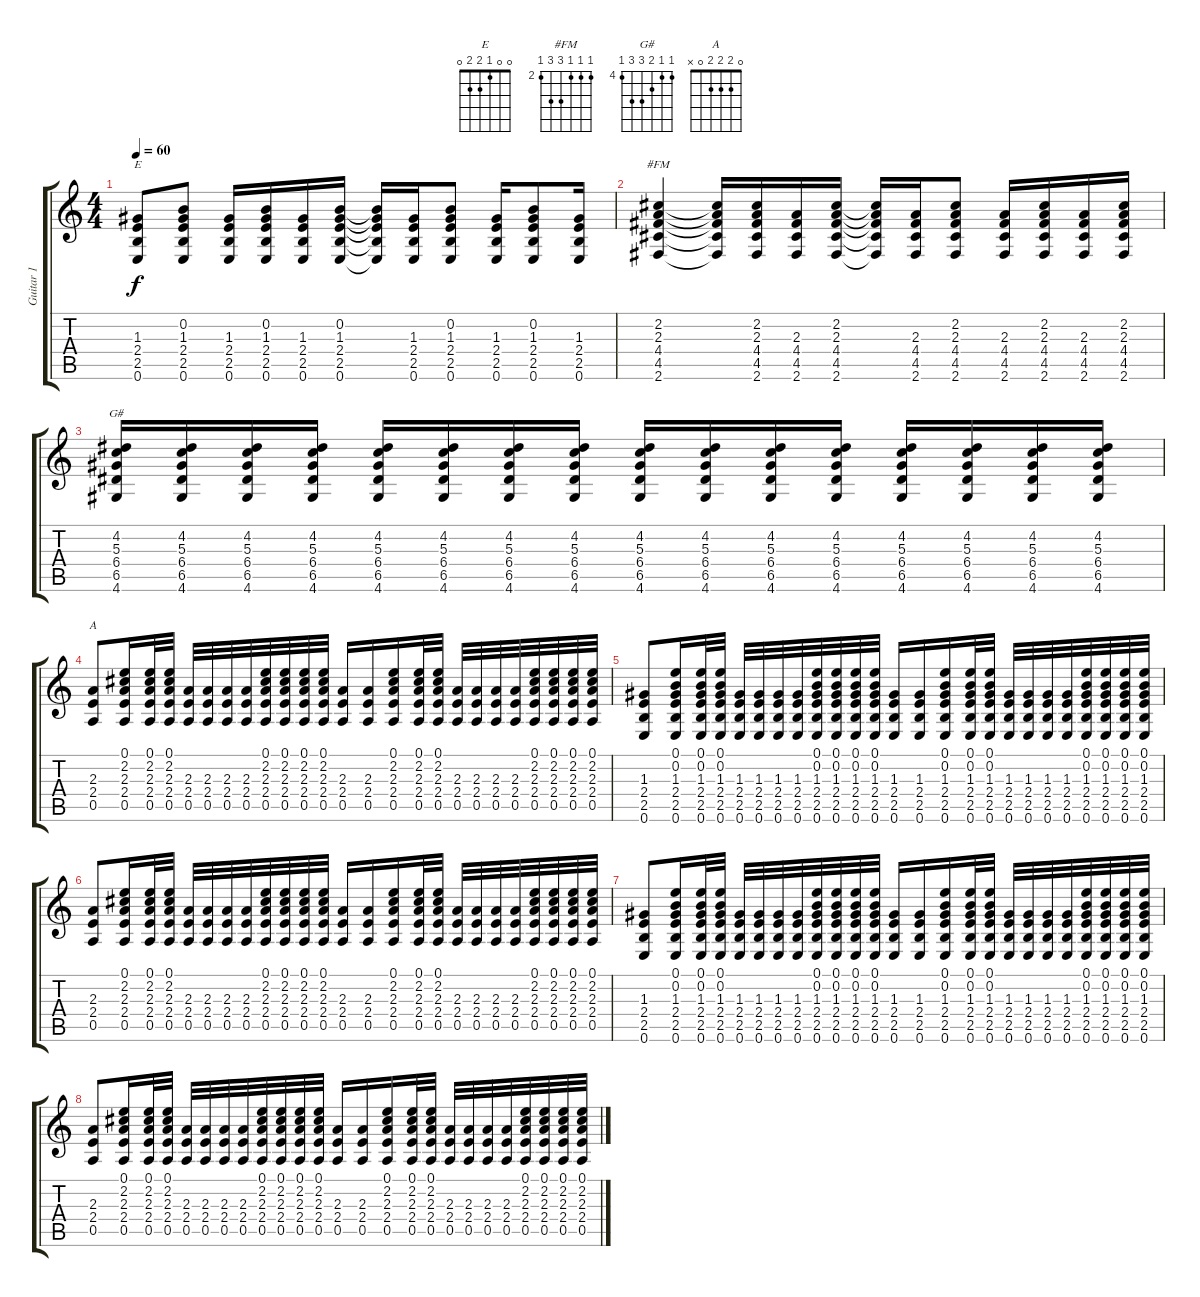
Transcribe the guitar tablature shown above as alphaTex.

\track ("Guitar 1" "Guitar 1") {instrument acousticguitarnylon}
\staff {score tabs}
\tuning (E4 B3 G3 D3 A2 E2) {hide}
\chord ("E" 0 0 1 2 2 0)
\chord ("#FM" 2 2 2 4 4 2) {firstfret 2}
\chord ("G#" 4 4 5 6 6 4) {firstfret 4}
\chord ("A" 0 2 2 2 0 x)
\ts (4 4)
\tempo 60
\clef g2
\ks c
(1.3 2.4 2.5 0.6).8{ch "E" dy f} (0.2 1.3 2.4 2.5 0.6).8 (1.3 2.4 2.5 0.6).16 (0.2 1.3 2.4 2.5 0.6).16 (1.3 2.4 2.5 0.6).16 (0.2 1.3 2.4 2.5 0.6).16 (0.2{t} 1.3{t} 2.4{t} 2.5{t} 0.6{t}).16 (1.3 2.4 2.5 0.6).16 (0.2 1.3 2.4 2.5 0.6).8 (1.3 2.4 2.5 0.6).16 (0.2 1.3 2.4 2.5 0.6).8 (1.3 2.4 2.5 0.6).16 |
(2.2 2.3 4.4 4.5 2.6).4{ch "#FM"} (2.2{t} 2.3{t} 4.4{t} 4.5{t} 2.6{t}).16 (2.2 2.3 4.4 4.5 2.6).16 (2.3 4.4 4.5 2.6).16 (2.2 2.3 4.4 4.5 2.6).16 (2.2{t} 2.3{t} 4.4{t} 4.5{t} 2.6{t}).16 (2.3 4.4 4.5 2.6).16 (2.2 2.3 4.4 4.5 2.6).8 (2.3 4.4 4.5 2.6).16 (2.2 2.3 4.4 4.5 2.6).16 (2.3 4.4 4.5 2.6).16 (2.2 2.3 4.4 4.5 2.6).16 |
(4.2 5.3 6.4 6.5 4.6).16{ch "G#"} (4.2 5.3 6.4 6.5 4.6).16 (4.2 5.3 6.4 6.5 4.6).16 (4.2 5.3 6.4 6.5 4.6).16 (4.2 5.3 6.4 6.5 4.6).16 (4.2 5.3 6.4 6.5 4.6).16 (4.2 5.3 6.4 6.5 4.6).16 (4.2 5.3 6.4 6.5 4.6).16 (4.2 5.3 6.4 6.5 4.6).16 (4.2 5.3 6.4 6.5 4.6).16 (4.2 5.3 6.4 6.5 4.6).16 (4.2 5.3 6.4 6.5 4.6).16 (4.2 5.3 6.4 6.5 4.6).16 (4.2 5.3 6.4 6.5 4.6).16 (4.2 5.3 6.4 6.5 4.6).16 (4.2 5.3 6.4 6.5 4.6).16 |
(2.3 2.4 0.5).8{ch "A"} (0.1 2.2 2.3 2.4 0.5).16 (0.1 2.2 2.3 2.4 0.5).32 (0.1 2.2 2.3 2.4 0.5).32 (2.3 2.4 0.5).32 (2.3 2.4 0.5).32 (2.3 2.4 0.5).32 (2.3 2.4 0.5).32 (0.1 2.2 2.3 2.4 0.5).32 (0.1 2.2 2.3 2.4 0.5).32 (0.1 2.2 2.3 2.4 0.5).32 (0.1 2.2 2.3 2.4 0.5).32 (2.3 2.4 0.5).16 (2.3 2.4 0.5).16 (0.1 2.2 2.3 2.4 0.5).16 (0.1 2.2 2.3 2.4 0.5).32 (0.1 2.2 2.3 2.4 0.5).32 (2.3 2.4 0.5).32 (2.3 2.4 0.5).32 (2.3 2.4 0.5).32 (2.3 2.4 0.5).32 (0.1 2.2 2.3 2.4 0.5).32 (0.1 2.2 2.3 2.4 0.5).32 (0.1 2.2 2.3 2.4 0.5).32 (0.1 2.2 2.3 2.4 0.5).32 |
(1.3 2.4 2.5 0.6).8 (0.1 0.2 1.3 2.4 2.5 0.6).16 (0.1 0.2 1.3 2.4 2.5 0.6).32 (0.1 0.2 1.3 2.4 2.5 0.6).32 (1.3 2.4 2.5 0.6).32 (1.3 2.4 2.5 0.6).32 (1.3 2.4 2.5 0.6).32 (1.3 2.4 2.5 0.6).32 (0.1 0.2 1.3 2.4 2.5 0.6).32 (0.1 0.2 1.3 2.4 2.5 0.6).32 (0.1 0.2 1.3 2.4 2.5 0.6).32 (0.1 0.2 1.3 2.4 2.5 0.6).32 (1.3 2.4 2.5 0.6).16 (1.3 2.4 2.5 0.6).16 (0.1 0.2 1.3 2.4 2.5 0.6).16 (0.1 0.2 1.3 2.4 2.5 0.6).32 (0.1 0.2 1.3 2.4 2.5 0.6).32 (1.3 2.4 2.5 0.6).32 (1.3 2.4 2.5 0.6).32 (1.3 2.4 2.5 0.6).32 (1.3 2.4 2.5 0.6).32 (0.1 0.2 1.3 2.4 2.5 0.6).32 (0.1 0.2 1.3 2.4 2.5 0.6).32 (0.1 0.2 1.3 2.4 2.5 0.6).32 (0.1 0.2 1.3 2.4 2.5 0.6).32 |
(2.3 2.4 0.5).8 (0.1 2.2 2.3 2.4 0.5).16 (0.1 2.2 2.3 2.4 0.5).32 (0.1 2.2 2.3 2.4 0.5).32 (2.3 2.4 0.5).32 (2.3 2.4 0.5).32 (2.3 2.4 0.5).32 (2.3 2.4 0.5).32 (0.1 2.2 2.3 2.4 0.5).32 (0.1 2.2 2.3 2.4 0.5).32 (0.1 2.2 2.3 2.4 0.5).32 (0.1 2.2 2.3 2.4 0.5).32 (2.3 2.4 0.5).16 (2.3 2.4 0.5).16 (0.1 2.2 2.3 2.4 0.5).16 (0.1 2.2 2.3 2.4 0.5).32 (0.1 2.2 2.3 2.4 0.5).32 (2.3 2.4 0.5).32 (2.3 2.4 0.5).32 (2.3 2.4 0.5).32 (2.3 2.4 0.5).32 (0.1 2.2 2.3 2.4 0.5).32 (0.1 2.2 2.3 2.4 0.5).32 (0.1 2.2 2.3 2.4 0.5).32 (0.1 2.2 2.3 2.4 0.5).32 |
(1.3 2.4 2.5 0.6).8 (0.1 0.2 1.3 2.4 2.5 0.6).16 (0.1 0.2 1.3 2.4 2.5 0.6).32 (0.1 0.2 1.3 2.4 2.5 0.6).32 (1.3 2.4 2.5 0.6).32 (1.3 2.4 2.5 0.6).32 (1.3 2.4 2.5 0.6).32 (1.3 2.4 2.5 0.6).32 (0.1 0.2 1.3 2.4 2.5 0.6).32 (0.1 0.2 1.3 2.4 2.5 0.6).32 (0.1 0.2 1.3 2.4 2.5 0.6).32 (0.1 0.2 1.3 2.4 2.5 0.6).32 (1.3 2.4 2.5 0.6).16 (1.3 2.4 2.5 0.6).16 (0.1 0.2 1.3 2.4 2.5 0.6).16 (0.1 0.2 1.3 2.4 2.5 0.6).32 (0.1 0.2 1.3 2.4 2.5 0.6).32 (1.3 2.4 2.5 0.6).32 (1.3 2.4 2.5 0.6).32 (1.3 2.4 2.5 0.6).32 (1.3 2.4 2.5 0.6).32 (0.1 0.2 1.3 2.4 2.5 0.6).32 (0.1 0.2 1.3 2.4 2.5 0.6).32 (0.1 0.2 1.3 2.4 2.5 0.6).32 (0.1 0.2 1.3 2.4 2.5 0.6).32 |
(2.3 2.4 0.5).8 (0.1 2.2 2.3 2.4 0.5).16 (0.1 2.2 2.3 2.4 0.5).32 (0.1 2.2 2.3 2.4 0.5).32 (2.3 2.4 0.5).32 (2.3 2.4 0.5).32 (2.3 2.4 0.5).32 (2.3 2.4 0.5).32 (0.1 2.2 2.3 2.4 0.5).32 (0.1 2.2 2.3 2.4 0.5).32 (0.1 2.2 2.3 2.4 0.5).32 (0.1 2.2 2.3 2.4 0.5).32 (2.3 2.4 0.5).16 (2.3 2.4 0.5).16 (0.1 2.2 2.3 2.4 0.5).16 (0.1 2.2 2.3 2.4 0.5).32 (0.1 2.2 2.3 2.4 0.5).32 (2.3 2.4 0.5).32 (2.3 2.4 0.5).32 (2.3 2.4 0.5).32 (2.3 2.4 0.5).32 (0.1 2.2 2.3 2.4 0.5).32 (0.1 2.2 2.3 2.4 0.5).32 (0.1 2.2 2.3 2.4 0.5).32 (0.1 2.2 2.3 2.4 0.5).32
